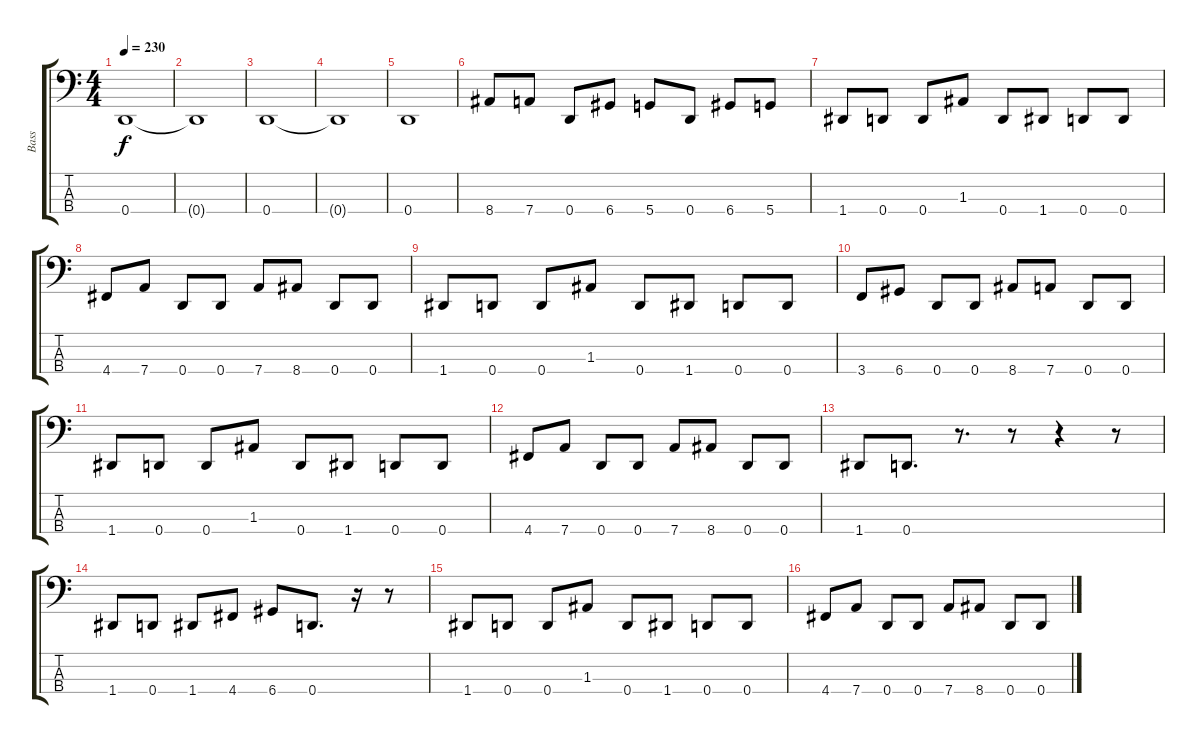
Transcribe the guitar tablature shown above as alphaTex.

\track ("Bass" "Bass") {instrument electricbassfinger}
\staff {score tabs}
\tuning (G2 D2 A1 D1) {hide}
\ts (4 4)
\tempo 230
\clef f4
\ks c
0.4.1{dy f} |
0.4{t}.1 |
0.4.1 |
0.4{t}.1 |
0.4.1 |
8.4.8 7.4.8 0.4.8 6.4.8 5.4.8 0.4.8 6.4.8 5.4.8 |
1.4.8 0.4.8 0.4.8 1.3.8 0.4.8 1.4.8 0.4.8 0.4.8 |
4.4.8 7.4.8 0.4.8 0.4.8 7.4.8 8.4.8 0.4.8 0.4.8 |
1.4.8 0.4.8 0.4.8 1.3.8 0.4.8 1.4.8 0.4.8 0.4.8 |
3.4.8 6.4.8 0.4.8 0.4.8 8.4.8 7.4.8 0.4.8 0.4.8 |
1.4.8 0.4.8 0.4.8 1.3.8 0.4.8 1.4.8 0.4.8 0.4.8 |
4.4.8 7.4.8 0.4.8 0.4.8 7.4.8 8.4.8 0.4.8 0.4.8 |
1.4.8 0.4.8{d} r.8{d} r.8 r.4 r.8 |
1.4.8 0.4.8 1.4.8 4.4.8 6.4.8 0.4.8{d} r.16 r.8 |
1.4.8 0.4.8 0.4.8 1.3.8 0.4.8 1.4.8 0.4.8 0.4.8 |
4.4.8 7.4.8 0.4.8 0.4.8 7.4.8 8.4.8 0.4.8 0.4.8
